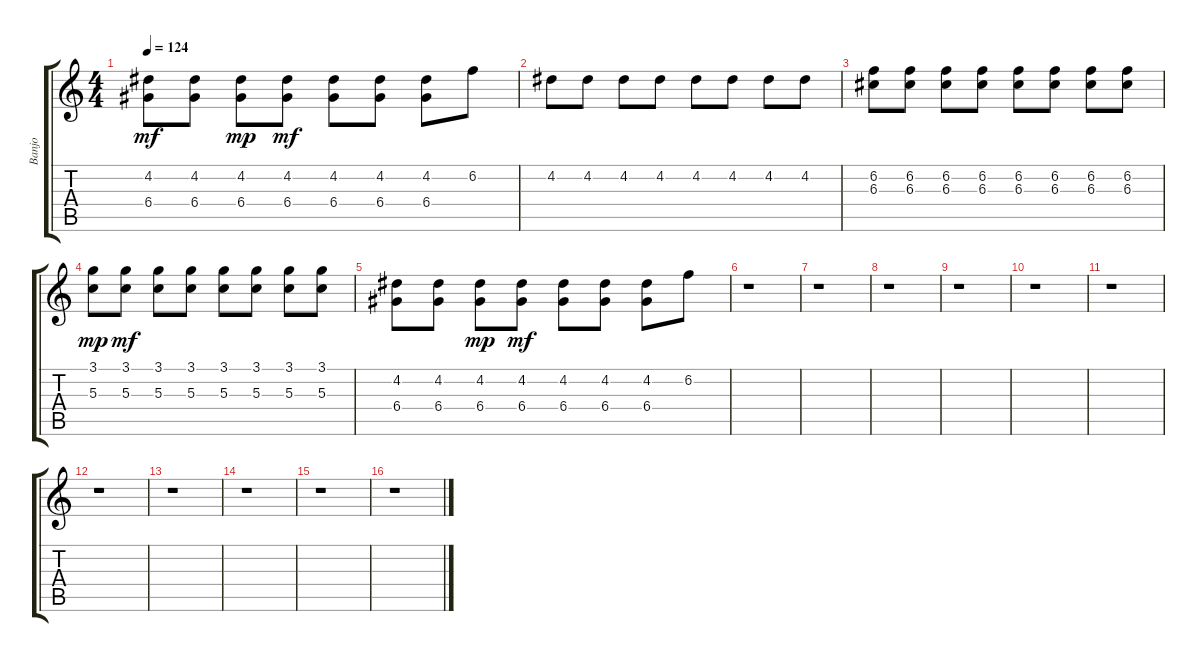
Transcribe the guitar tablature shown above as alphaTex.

\track ("Banjo" "Banjo") {instrument banjo}
\staff {score tabs}
\tuning (E4 B3 G3 D3 A2 E2) {hide}
\displaytranspose 12
\ts (4 4)
\tempo 124
\clef g2
\ks c
(4.2 6.4).8{dy mf} (4.2 6.4).8 (4.2 6.4).8{dy mp} (4.2 6.4).8{dy mf} (4.2 6.4).8 (4.2 6.4).8 (4.2 6.4).8 6.2.8 |
4.2.8 4.2.8 4.2.8 4.2.8 4.2.8 4.2.8 4.2.8 4.2.8 |
(6.2 6.3).8 (6.2 6.3).8 (6.2 6.3).8 (6.2 6.3).8 (6.2 6.3).8 (6.2 6.3).8 (6.2 6.3).8 (6.2 6.3).8 |
(3.1 5.3).8{dy mp} (3.1 5.3).8{dy mf} (3.1 5.3).8 (3.1 5.3).8 (3.1 5.3).8 (3.1 5.3).8 (3.1 5.3).8 (3.1 5.3).8 |
(4.2 6.4).8 (4.2 6.4).8 (4.2 6.4).8{dy mp} (4.2 6.4).8{dy mf} (4.2 6.4).8 (4.2 6.4).8 (4.2 6.4).8 6.2.8 |
r.1 |
r.1 |
r.1 |
r.1 |
r.1 |
r.1 |
r.1 |
r.1 |
r.1 |
r.1 |
r.1
